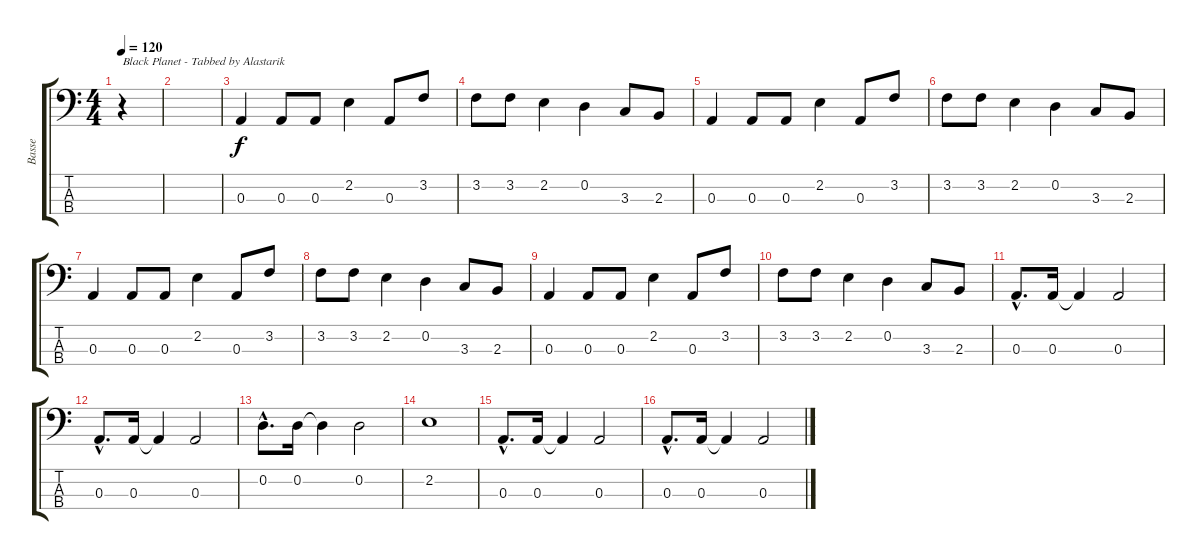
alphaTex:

\track ("Basse" "Basse") {instrument electricbasspick}
\staff {score tabs}
\tuning (G2 D2 A1 E1) {hide}
\ts (4 4)
\tempo 120
\clef f4
\ks c
r.4{txt "Black Planet - Tabbed by Alastarik" dy f instrument electricbasspick} |
|
0.3.4 0.3.8 0.3.8 2.2.4 0.3.8 3.2.8 |
3.2.8 3.2.8 2.2.4 0.2.4 3.3.8 2.3.8 |
0.3.4 0.3.8 0.3.8 2.2.4 0.3.8 3.2.8 |
3.2.8 3.2.8 2.2.4 0.2.4 3.3.8 2.3.8 |
0.3.4 0.3.8 0.3.8 2.2.4 0.3.8 3.2.8 |
3.2.8 3.2.8 2.2.4 0.2.4 3.3.8 2.3.8 |
0.3.4 0.3.8 0.3.8 2.2.4 0.3.8 3.2.8 |
3.2.8 3.2.8 2.2.4 0.2.4 3.3.8 2.3.8 |
0.3{hac}.8{d} 0.3.16 0.3{t}.4 0.3.2 |
0.3{hac}.8{d} 0.3.16 0.3{t}.4 0.3.2 |
0.2{hac}.8{d} 0.2.16 0.2{t}.4 0.2.2 |
2.2.1 |
0.3{hac}.8{d} 0.3.16 0.3{t}.4 0.3.2 |
0.3{hac}.8{d} 0.3.16 0.3{t}.4 0.3.2
